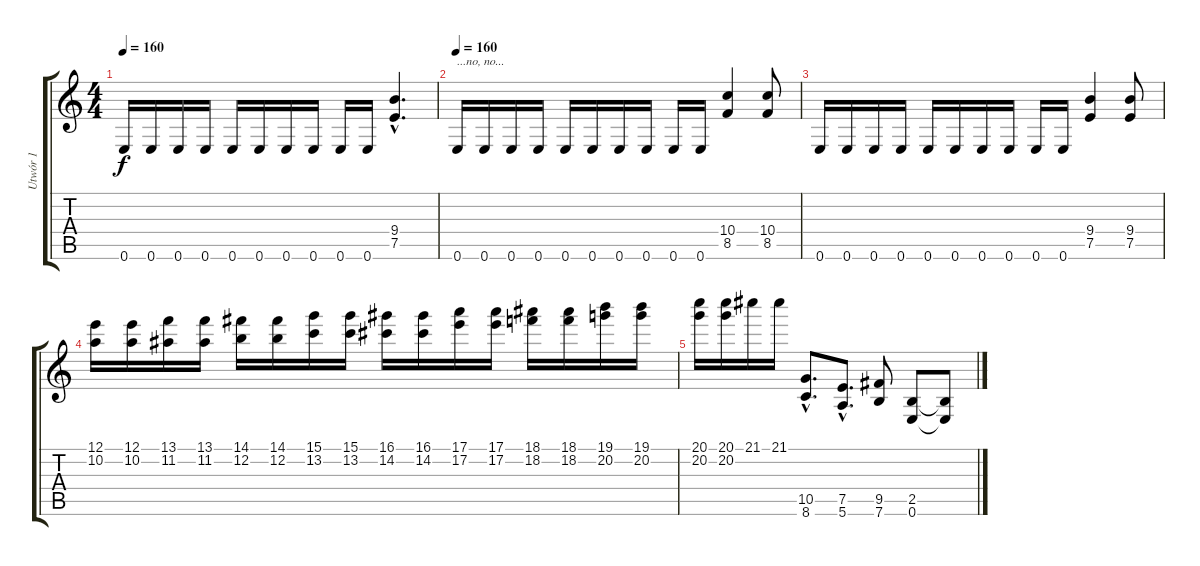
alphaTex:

\track ("Utwór 1" "Utwór 1") {instrument distortionguitar}
\staff {score tabs}
\tuning (E4 B3 G3 D3 A2 E2) {hide}
\ts (4 4)
\tempo 160
\clef g2
\ks c
0.6.16{dy f} 0.6.16 0.6.16 0.6.16 0.6.16 0.6.16 0.6.16 0.6.16 0.6.16 0.6.16 (9.4{hac} 7.5{hac}).4{d} |
\tempo 160
0.6.16{txt "...no, no..."} 0.6.16 0.6.16 0.6.16 0.6.16 0.6.16 0.6.16 0.6.16 0.6.16 0.6.16 (10.4 8.5).4 (10.4 8.5).8 |
0.6.16 0.6.16 0.6.16 0.6.16 0.6.16 0.6.16 0.6.16 0.6.16 0.6.16 0.6.16 (9.4 7.5).4 (9.4 7.5).8 |
(12.1 10.2).16 (12.1 10.2).16 (13.1 11.2).16 (13.1 11.2).16 (14.1 12.2).16 (14.1 12.2).16 (15.1 13.2).16 (15.1 13.2).16 (16.1 14.2).16 (16.1 14.2).16 (17.1 17.2).16 (17.1 17.2).16 (18.1 18.2).16 (18.1 18.2).16 (19.1 20.2).16 (19.1 20.2).16 |
(20.1 20.2).16 (20.1 20.2).16 21.1.16 21.1.16 (10.5{hac} 8.6{hac}).8{d} (7.5{hac} 5.6{hac}).8{d} (9.5 7.6).8 (2.5 0.6).8 (2.5{t} 0.6{t}).8
